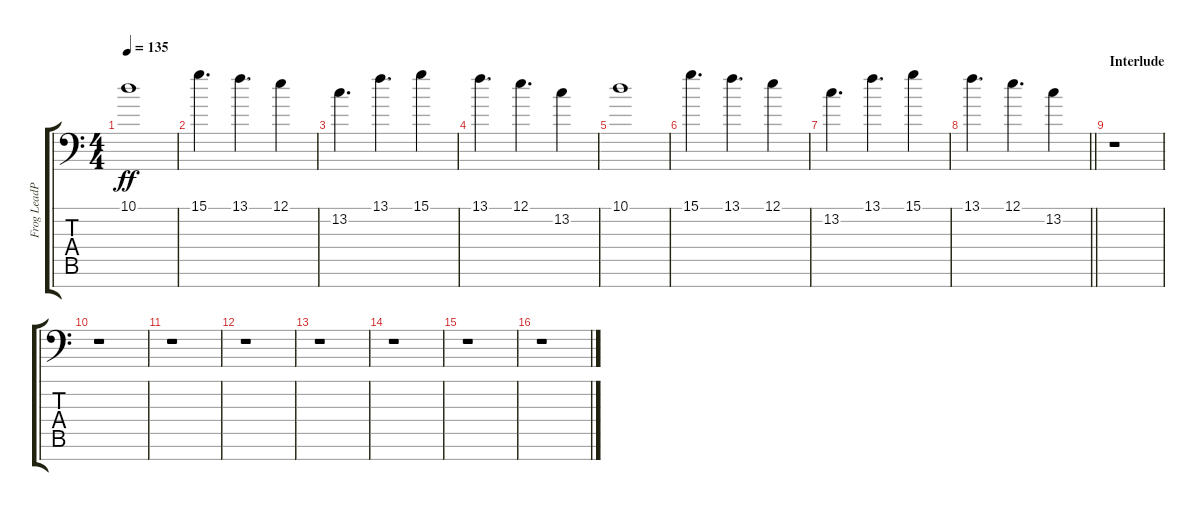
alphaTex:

\track ("Frog LeadPad" "Frog LeadP") {instrument pad3polysynth}
\staff {score tabs}
\tuning (E4 B3 G3 D3 A2 E2 C-1) {hide}
\ts (4 4)
\tempo 135
\clef f4
\ks c
10.1.1{dy ff} |
15.1.4{d} 13.1.4{d} 12.1.4 |
13.2.4{d} 13.1.4{d} 15.1.4 |
13.1.4{d} 12.1.4{d} 13.2.4 |
10.1.1 |
15.1.4{d} 13.1.4{d} 12.1.4 |
13.2.4{d} 13.1.4{d} 15.1.4 |
\barLineRight lightlight
13.1.4{d} 12.1.4{d} 13.2.4 |
\section ("" "Interlude")
r.1 |
r.1 |
r.1 |
r.1 |
r.1 |
r.1 |
r.1 |
r.1
